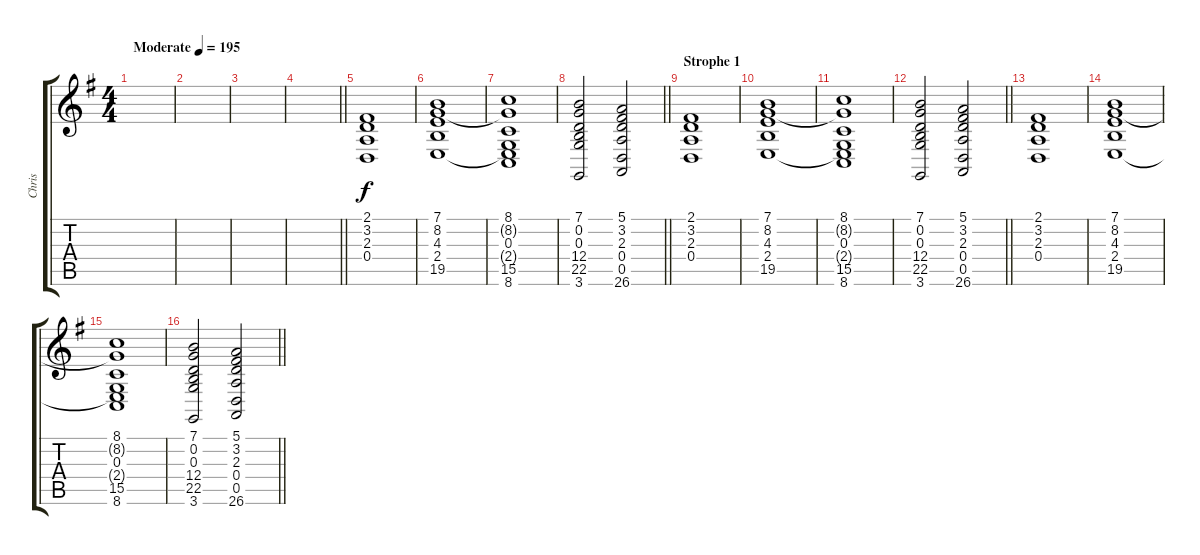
\track ("Chris" "Chris") {instrument drawbarorgan}
\staff {score tabs}
\tuning (E4 B3 G3 D3 A2 E2) {hide}
\ts (4 4)
\tempo (195 "Moderate")
\clef g2
\ks g
|
|
|
\barLineRight lightlight
|
(2.1 3.2 2.3 0.4).1 |
(7.1 8.2 4.3 2.4 19.5).1 |
(8.1 8.2{t} 0.3 2.4{t} 15.5 8.6).1 |
\barLineRight lightlight
(7.1 0.2 0.3 12.4 22.5 3.6).2 (5.1 3.2 2.3 0.4 0.5 26.6).2 |
\section ("" "Strophe 1")
(2.1 3.2 2.3 0.4).1 |
(7.1 8.2 4.3 2.4 19.5).1 |
(8.1 8.2{t} 0.3 2.4{t} 15.5 8.6).1 |
\barLineRight lightlight
(7.1 0.2 0.3 12.4 22.5 3.6).2 (5.1 3.2 2.3 0.4 0.5 26.6).2 |
(2.1 3.2 2.3 0.4).1 |
(7.1 8.2 4.3 2.4 19.5).1 |
(8.1 8.2{t} 0.3 2.4{t} 15.5 8.6).1 |
\barLineRight lightlight
(7.1 0.2 0.3 12.4 22.5 3.6).2 (5.1 3.2 2.3 0.4 0.5 26.6).2
